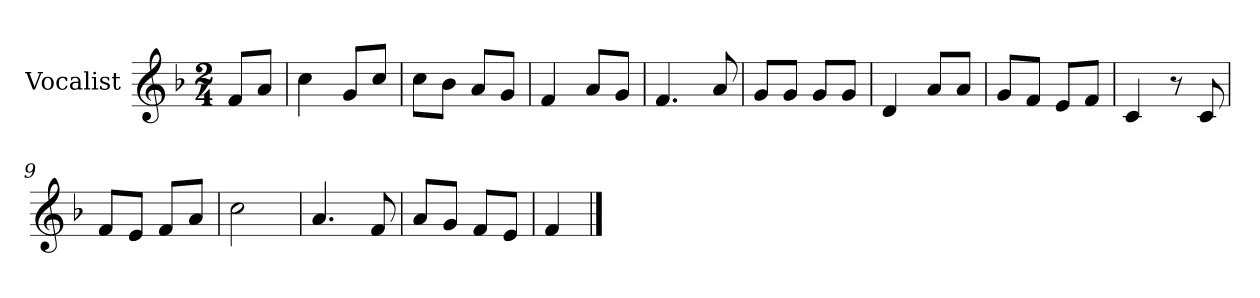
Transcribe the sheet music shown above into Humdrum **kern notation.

**kern
*part1
*staff1
*I"Vocalist
*k[b-]
*F:
*M2/4
=
8fL
8aJ
=1
4cc
8gL
8ccJ
=2
8ccL
8b-J
8aL
8gJ
=3
4f
8aL
8gJ
=4
4.f
8a
=5
8gL
8gJ
8gL
8gJ
=6
4d
8aL
8aJ
=7
8gL
8fJ
8eL
8fJ
=8
4c
8r
8c
=9
8fL
8eJ
8fL
8aJ
=10
2cc
=11
4.a
8f
=12
8aL
8gJ
8fL
8eJ
=13
4f
==
*-
